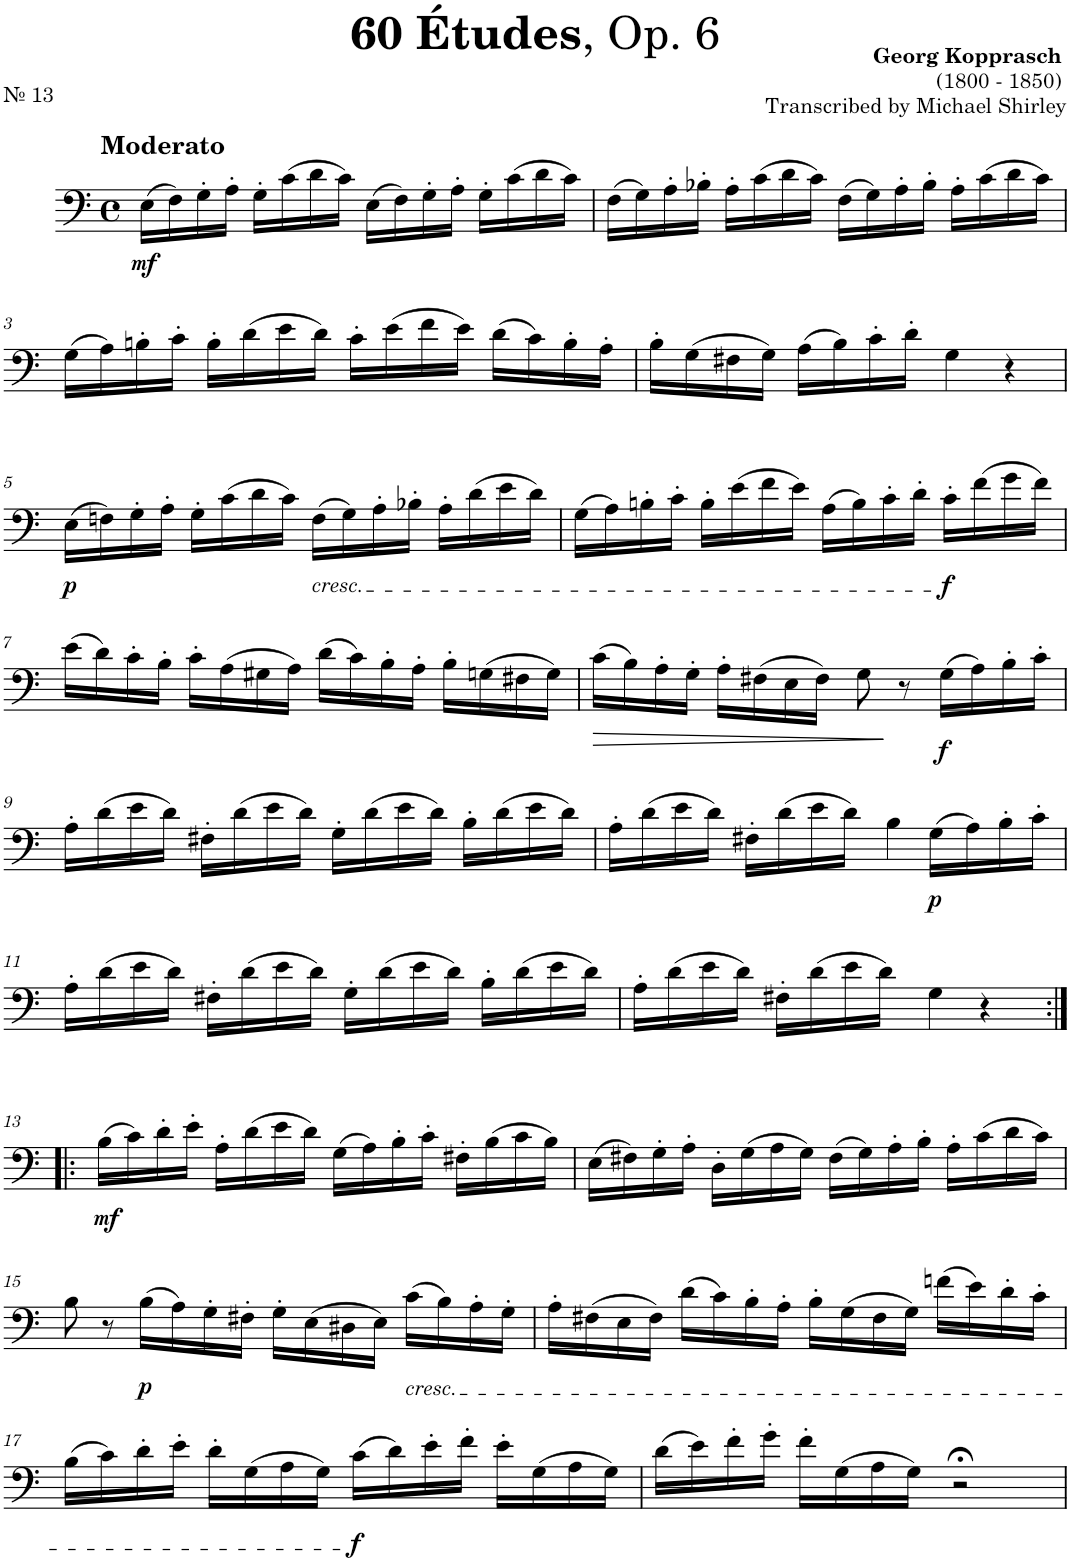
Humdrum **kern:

**kern	**dynam
*part1	*part1
*staff1	*staff1
*I"Trombone	*
*I'Tbn.	*
*clefF4	*
*k[]	*
*M4/4	*
*met(c)	*
=1	=1
!LO:TX:a:B:t=Moderato	!
!	!LO:DY:b
(>16E\LL	mf
16F\)	.
16G'\	.
16A'\JJ	.
16G'\LL	.
(>16c\	.
16d\	.
16c\JJ)	.
(>16E\LL	.
16F\)	.
16G'\	.
16A'\JJ	.
16G'\LL	.
(>16c\	.
16d\	.
16c\JJ)	.
=2	=2
(>16F\LL	.
16G\)	.
16A'\	.
16B-X'\JJ	.
16A'\LL	.
(>16c\	.
16d\	.
16c\JJ)	.
(>16F\LL	.
16G\)	.
16A'\	.
16B-'\JJ	.
16A'\LL	.
(>16c\	.
16d\	.
16c\JJ)	.
!!LO:LB:g=z
=3	=3
(>16G\LL	.
16A\)	.
16Bn'\	.
16c'\JJ	.
16B'\LL	.
(>16d\	.
16e\	.
16d\JJ)	.
16c'\LL	.
(>16e\	.
16f\	.
16e\JJ)	.
(>16d\LL	.
16c\)	.
16B'\	.
16A'\JJ	.
=4	=4
16B'\LL	.
(>16G\	.
16F#X\	.
16G\JJ)	.
(>16A\LL	.
16B\)	.
16c'\	.
16d'\JJ	.
4G\	.
4r	.
!!LO:LB:g=z
=5	=5
!	!LO:DY:b
(>16E\LL	p
16Fn\)	.
16G'\	.
16A'\JJ	.
16G'\LL	.
(>16c\	.
16d\	.
16c\JJ)	.
!LO:TX:b:i:t=cresc.	!
(>16F\LL	.
16G\)	.
16A'\	.
16B-X'\JJ	.
16A'\LL	.
(>16d\	.
16e\	.
16d\JJ)	.
=6	=6
(>16G\LL	.
16A\)	.
16Bn'\	.
16c'\JJ	.
16B'\LL	.
(>16e\	.
16f\	.
16e\JJ)	.
(>16A\LL	.
16B\)	.
16c'\	.
16d'\JJ	.
!	!LO:DY:b
16c'\LL	f
[>16f\	.
16g\	.
16f\JJ]	.
!!LO:LB:g=z
=7	=7
(>16e\LL	.
16d\)	.
16c'\	.
16B'\JJ	.
16c'\LL	.
(>16A\	.
16G#X\	.
16A\JJ)	.
(>16d\LL	.
16c\)	.
16B'\	.
16A'\JJ	.
16B'\LL	.
(>16Gn\	.
16F#X\	.
16G\JJ)	.
=8	=8
!	!LO:HP:b
(>16c\LL	>
16B\)	.
16A'\	.
16G'\JJ	.
16A'\LL	.
(>16F#X\	.
16E\	.
16F#\JJ)	.
8G\	.
8r	]
!	!LO:DY:b
(>16G\LL	f
16A\)	.
16B'\	.
16c'\JJ	.
!!LO:LB:g=z
=9	=9
16A'\LL	.
(>16d\	.
16e\	.
16d\JJ)	.
16F#X'\LL	.
(>16d\	.
16e\	.
16d\JJ)	.
16G'\LL	.
(>16d\	.
16e\	.
16d\JJ)	.
16B'\LL	.
(>16d\	.
16e\	.
16d\JJ)	.
=10	=10
16A'\LL	.
(>16d\	.
16e\	.
16d\JJ)	.
16F#X'\LL	.
(>16d\	.
16e\	.
16d\JJ)	.
4B\	.
!	!LO:DY:b
(>16G\LL	p
16A\)	.
16B'\	.
16c'\JJ	.
!!LO:LB:g=z
=11	=11
16A'\LL	.
(>16d\	.
16e\	.
16d\JJ)	.
16F#X'\LL	.
(>16d\	.
16e\	.
16d\JJ)	.
16G'\LL	.
(>16d\	.
16e\	.
16d\JJ)	.
16B'\LL	.
(>16d\	.
16e\	.
16d\JJ)	.
=12	=12
16A'\LL	.
(>16d\	.
16e\	.
16d\JJ)	.
16F#X'\LL	.
(>16d\	.
16e\	.
16d\JJ)	.
4G\	.
4r	.
!!LO:LB:g=z
=13:|!|:	=13:|!|:
!	!LO:DY:b
(>16B\LL	mf
16c\)	.
16d'\	.
16e'\JJ	.
16A'\LL	.
(>16d\	.
16e\	.
16d\JJ)	.
(>16G\LL	.
16A\)	.
16B'\	.
16c'\JJ	.
16F#X'\LL	.
(>16B\	.
16c\	.
16B\JJ)	.
=14	=14
(>16E\LL	.
16F#X\)	.
16G'\	.
16A'\JJ	.
16D'\LL	.
(>16G\	.
16A\	.
16G\JJ)	.
(>16F#\LL	.
16G\)	.
16A'\	.
16B'\JJ	.
16A'\LL	.
(>16c\	.
16d\	.
16c\JJ)	.
!!LO:LB:g=z
=15	=15
8B\	.
8r	.
!	!LO:DY:b
(>16B\LL	p
16A\)	.
16G'\	.
16F#X'\JJ	.
16G'\LL	.
(>16E\	.
16D#X\	.
16E\JJ)	.
!LO:TX:b:i:t=cresc.	!
(>16c\LL	.
16B\)	.
16A'\	.
16G'\JJ	.
=16	=16
16A'\LL	.
(>16F#X\	.
16E\	.
16F#\JJ)	.
(>16d\LL	.
16c\)	.
16B'\	.
16A'\JJ	.
16B'\LL	.
(>16G\	.
16F#\	.
16G\JJ)	.
(>16fn\LL	.
16e\)	.
16d'\	.
16c'\JJ	.
!!LO:LB:g=z
=17	=17
(>16B\LL	.
16c\)	.
16d'\	.
16e'\JJ	.
16d'\LL	.
(>16G\	.
16A\	.
16G\JJ)	.
!	!LO:DY:b
(>16c\LL	f
16d\)	.
16e'\	.
16f'\JJ	.
16e'\LL	.
(>16G\	.
16A\	.
16G\JJ)	.
=18	=18
(>16d\LL	.
16e\)	.
16f'\	.
16g'\JJ	.
16f'\LL	.
(>16G\	.
16A\	.
16G\JJ)	.
2r;<	.
=	=
*-	*-
